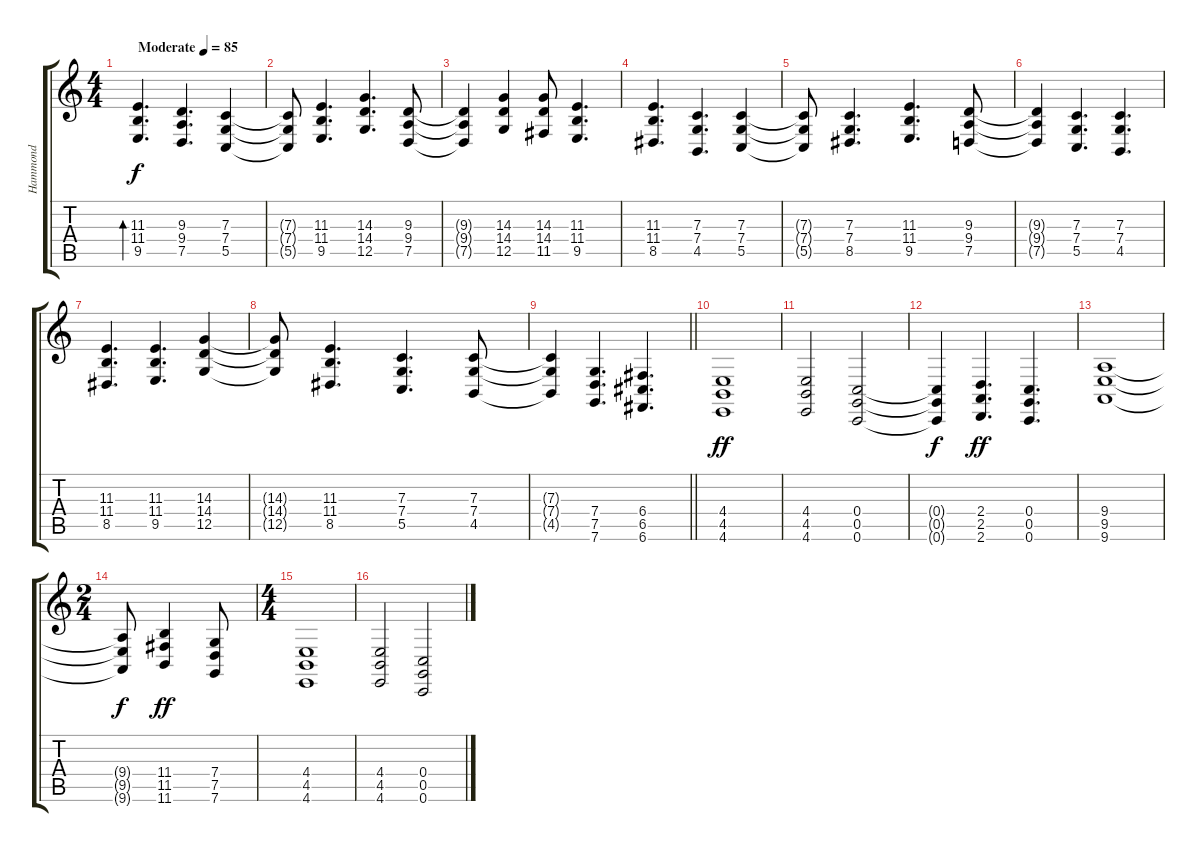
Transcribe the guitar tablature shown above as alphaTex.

\track ("Hammond" "Hammond") {instrument drawbarorgan}
\staff {score tabs}
\tuning (D4 A3 F3 C3 G2 C2) {hide}
\ts (4 4)
\tempo (85 "Moderate")
\clef g2
\ks c
(11.3 11.4 9.5).4{d bd 60 dy f instrument drawbarorgan} (9.3 9.4 7.5).4{d} (7.3 7.4 5.5).4 |
(7.3{t} 7.4{t} 5.5{t}).8 (11.3 11.4 9.5).4{d} (14.3 14.4 12.5).4{d} (9.3 9.4 7.5).8 |
(9.3{t} 9.4{t} 7.5{t}).4 (14.3 14.4 12.5).4 (14.3 14.4 11.5).8 (11.3 11.4 9.5).4{d} |
(11.3 11.4 8.5).4{d} (7.3 7.4 4.5).4{d} (7.3 7.4 5.5).4 |
(7.3{t} 7.4{t} 5.5{t}).8 (7.3 7.4 8.5).4{d} (11.3 11.4 9.5).4{d} (9.3 9.4 7.5).8 |
(9.3{t} 9.4{t} 7.5{t}).4 (7.3 7.4 5.5).4{d} (7.3 7.4 4.5).4{d} |
(11.3 11.4 8.5).4{d} (11.3 11.4 9.5).4{d} (14.3 14.4 12.5).4 |
(14.3{t} 14.4{t} 12.5{t}).8 (11.3 11.4 8.5).4{d} (7.3 7.4 5.5).4{d} (7.3 7.4 4.5).8 |
\barLineRight lightlight
(7.3{t} 7.4{t} 4.5{t}).4 (7.4 7.5 7.6).4{d} (6.4 6.5 6.6).4{d} |
\section ("" "")
(4.4 4.5 4.6).1{dy ff} |
(4.4 4.5 4.6).2 (0.4 0.5 0.6).2 |
(0.4{t} 0.5{t} 0.6{t}).4{dy f} (2.4 2.5 2.6).4{d dy ff} (0.4 0.5 0.6).4{d} |
(9.4 9.5 9.6).1 |
\ts (2 4)
(9.4{t} 9.5{t} 9.6{t}).8{dy f} (11.4 11.5 11.6).4{dy ff} (7.4 7.5 7.6).8 |
\ts (4 4)
(4.4 4.5 4.6).1 |
(4.4 4.5 4.6).2 (0.4 0.5 0.6).2
